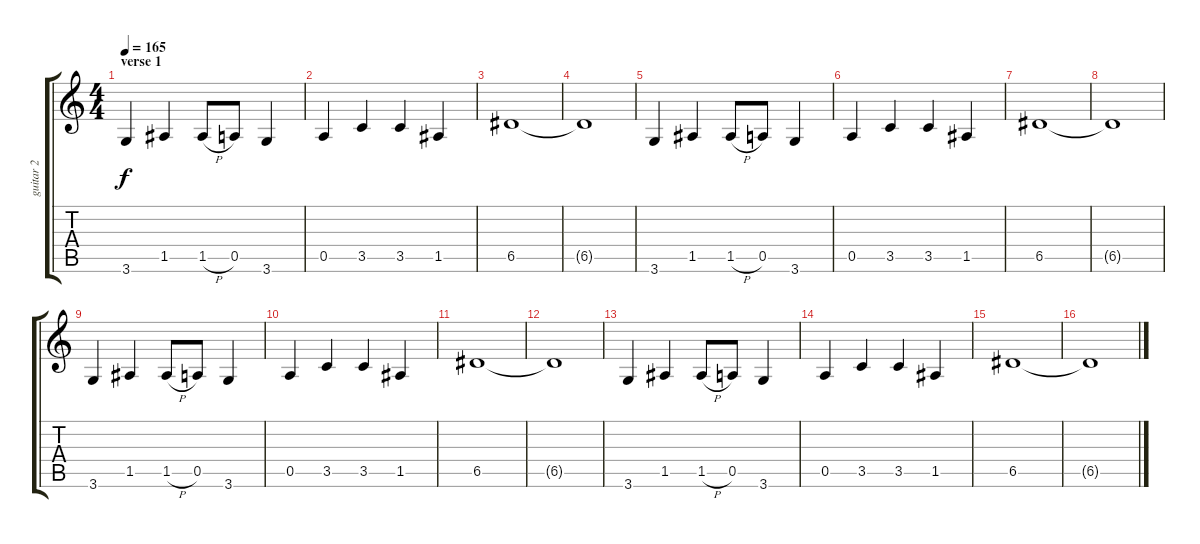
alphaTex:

\track ("guitar 2" "guitar 2") {instrument electricguitarclean}
\staff {score tabs}
\tuning (E4 B3 G3 D3 A2 E2) {hide}
\ts (4 4)
\section ("" "verse 1")
\tempo 165
\clef g2
\ks c
3.6.4{dy f} 1.5.4 1.5{h}.8 0.5.8 3.6.4 |
0.5.4 3.5.4 3.5.4 1.5.4 |
6.5.1 |
6.5{t}.1 |
3.6.4 1.5.4 1.5{h}.8 0.5.8 3.6.4 |
0.5.4 3.5.4 3.5.4 1.5.4 |
6.5.1 |
6.5{t}.1 |
3.6.4 1.5.4 1.5{h}.8 0.5.8 3.6.4 |
0.5.4 3.5.4 3.5.4 1.5.4 |
6.5.1 |
6.5{t}.1 |
3.6.4 1.5.4 1.5{h}.8 0.5.8 3.6.4 |
0.5.4 3.5.4 3.5.4 1.5.4 |
6.5.1 |
6.5{t}.1
